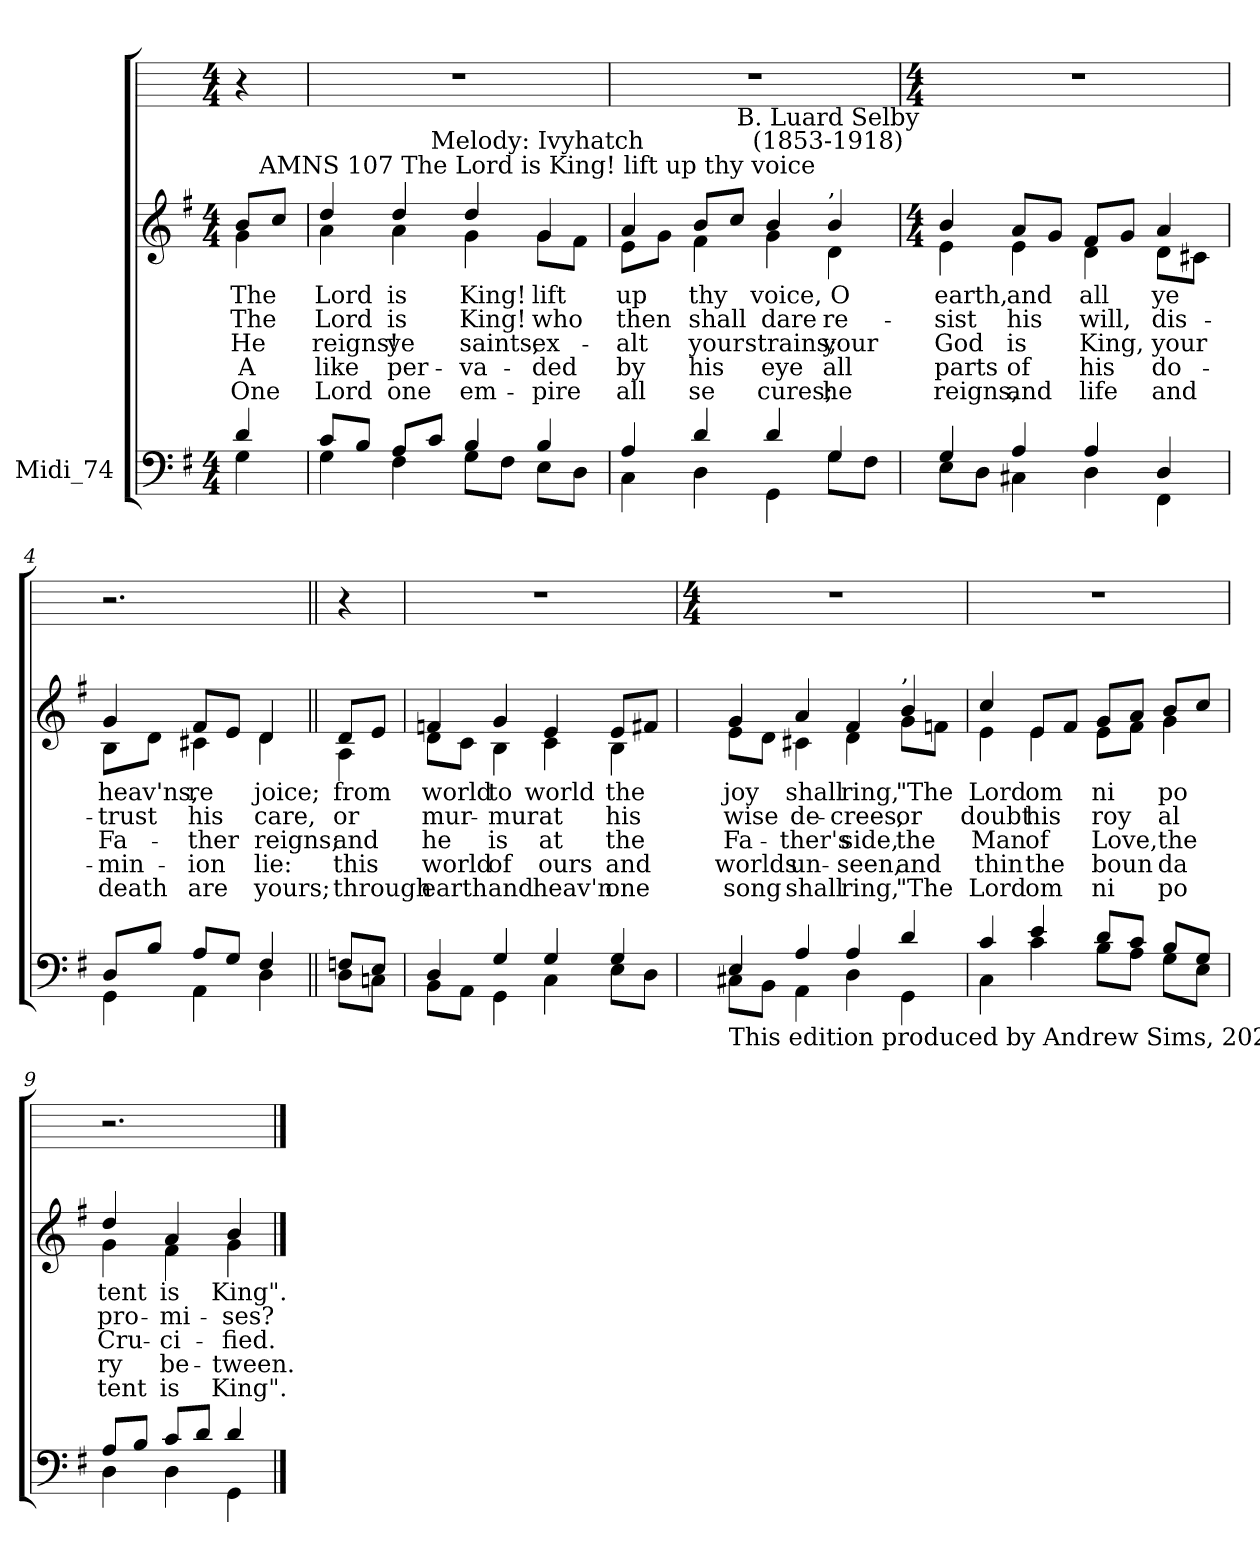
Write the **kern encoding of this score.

**kern	**kern	**text	**text	**text	**text	**text	**kern
*part3	*part2	*part2	*part2	*part2	*part2	*part2	*part1
*staff3	*staff2	*staff2	*staff2	*staff2	*staff2	*staff2	*staff1
*I"Midi_74	*	*	*	*	*	*	*
*clefF4	*clefG2	*	*	*	*	*	*
*k[f#]	*k[f#]	*	*	*	*	*	*
*G:	*G:	*	*	*	*	*	*
*M4/4	*M4/4	*	*	*	*	*	*M4/4
=	=	=	=	=	=	=	=
*^	*	*	*	*	*	*	*
!	!	!LO:TX:a:cj:t=J. Conder\n(1789-1855)	!	!	!	!	!	!
!	!	!	!LO:LY:b	!LO:LY:b	!LO:LY:b	!LO:LY:b	!LO:LY:b	!
*	*	*^	*	*	*	*	*	*
4d/	4G\	8b/L	4g\	The	The	He	A	One	4r
.	.	8cc/J	.	.	.	.	.	.	.
=1	=1	=1	=1	=1	=1	=1	=1	=1	=1
!	!	!	!	!LO:LY:b	!LO:LY:b	!LO:LY:b	!LO:LY:b	!LO:LY:b	!
8c/L	4G\	4dd/	4a\	Lord	Lord	reigns!	like	Lord	1r
8B/J	.	.	.	.	.	.	.	.	.
!	!	!	!	!LO:LY:b	!LO:LY:b	!LO:LY:b	!LO:LY:b	!LO:LY:b	!
8A/L	4F#\	4dd/	4a\	is	is	ye	per-	-one	.
8c/J	.	.	.	.	.	.	.	.	.
!	!	!	!	!LO:LY:b	!LO:LY:b	!LO:LY:b	!LO:LY:b	!LO:LY:b	!
4B/	8G\L	4dd/	4g\	King!	King!	saints,	va-	-em-	.
.	8F#\J	.	.	.	.	.	.	.	.
!	!	!LO:TX:a:cj:t=AMNS 107 The Lord is King! lift up thy voice	!	!	!	!	!	!	!
!	!	!LO:TX:a:cj:t=Melody&colon; Ivyhatch	!	!	!	!	!	!	!
!	!	!	!	!LO:LY:b	!LO:LY:b	!LO:LY:b	!LO:LY:b	!LO:LY:b	!
4B/	8E\L	4g/	8g\L	-lift	who	ex-	-ded	pire	.
.	8D\J	.	8f#\J	.	.	.	.	.	.
=2	=2	=2	=2	=2	=2	=2	=2	=2	=2
!	!	!	!	!LO:LY:b	!LO:LY:b	!LO:LY:b	!LO:LY:b	!LO:LY:b	!
4A/	4C\	4a/	8e\L	up	then	alt	by	all	1r
.	.	.	8g\J	.	.	.	.	.	.
!	!	!	!	!LO:LY:b	!LO:LY:b	!LO:LY:b	!LO:LY:b	!LO:LY:b	!
4d/	4D\	8b/L	4f#\	thy	shall	your	his	se	.
.	.	8cc/J	.	.	.	.	.	.	.
!	!	!	!	!LO:LY:b	!LO:LY:b	!LO:LY:b	!LO:LY:b	!LO:LY:b	!
4d/	4GG\	4b/	4g\	voice,	dare	strains;	eye	cures;	.
!	!	!LO:TX:a:t=,	!	!	!	!	!	!	!
!	!	!LO:TX:a:cj:t=B. Luard Selby\n(1853-1918)	!	!	!	!	!	!	!
!	!	!	!	!LO:LY:b	!LO:LY:b	!LO:LY:b	!LO:LY:b	!LO:LY:b	!
4G/	8G\L	4b/	4d\	O	re-	-your	all	he	.
.	8F#\J	.	.	.	.	.	.	.	.
!!LO:LB:g=z
=3	=3	=3	=3	=3	=3	=3	=3	=3	=3
*	*	*M4/4	*	*	*	*	*	*	*M4/4
!	!	!	!	!LO:LY:b	!LO:LY:b	!LO:LY:b	!LO:LY:b	!LO:LY:b	!
4G/	8E\L	4b/	4e\	earth,	sist	God	parts	reigns,	1r
.	8D\J	.	.	.	.	.	.	.	.
!	!	!	!	!LO:LY:b	!LO:LY:b	!LO:LY:b	!LO:LY:b	!LO:LY:b	!
4A/	4C#X\	8a/L	4e\	and	his	is	of	and	.
.	.	8g/J	.	.	.	.	.	.	.
!	!	!	!	!LO:LY:b	!LO:LY:b	!LO:LY:b	!LO:LY:b	!LO:LY:b	!
4A/	4D\	8f#/L	4d\	all	will,	King,	his	life	.
.	.	8g/J	.	.	.	.	.	.	.
!	!	!	!	!LO:LY:b	!LO:LY:b	!LO:LY:b	!LO:LY:b	!LO:LY:b	!
4D/	4FF#\	4a/	8d\L	ye	dis-	-your	do-	-and	.
.	.	.	8c#X\J	.	.	.	.	.	.
=4	=4	=4	=4	=4	=4	=4	=4	=4	=4
!	!	!	!	!LO:LY:b	!LO:LY:b	!LO:LY:b	!LO:LY:b	!LO:LY:b	!
8D/L	4GG\	4g/	8B\L	heav'ns,	trust	Fa-	-min-	-death	2.r
8B/J	.	.	8d\J	.	.	.	.	.	.
!	!	!	!	!LO:LY:b	!LO:LY:b	!LO:LY:b	!LO:LY:b	!LO:LY:b	!
8A/L	4AA\	8f#/L	4c#X\	re	his	ther	ion	are	.
8G/J	.	8e/J	.	.	.	.	.	.	.
!	!	!	!	!LO:LY:b	!LO:LY:b	!LO:LY:b	!LO:LY:b	!LO:LY:b	!
4F#/	4D\	4d/	4d\	joice;	care,	reigns;	lie:	yours;	.
=5||	=5||	=5||	=5||	=5||	=5||	=5||	=5||	=5||	=5||
!	!	!	!	!LO:LY:b	!LO:LY:b	!LO:LY:b	!LO:LY:b	!LO:LY:b	!
8Fn/L	8D\L	8d/L	4A\	from	or	and	this	through	4r
8E/J	8Cn\J	8e/J	.	.	.	.	.	.	.
=6	=6	=6	=6	=6	=6	=6	=6	=6	=6
!	!	!	!	!LO:LY:b	!LO:LY:b	!LO:LY:b	!LO:LY:b	!LO:LY:b	!
4D/	8BB\L	4fn/	8d\L	world	mur-	-he	world	earth	1r
.	8AA\J	.	8c\J	.	.	.	.	.	.
!	!	!	!	!LO:LY:b	!LO:LY:b	!LO:LY:b	!LO:LY:b	!LO:LY:b	!
4G/	4GG\	4g/	4B\	to	mur	is	of	and	.
!	!	!	!	!LO:LY:b	!LO:LY:b	!LO:LY:b	!LO:LY:b	!LO:LY:b	!
4G/	4C\	4e/	4c\	world	at	at	ours	heav'n	.
!	!	!	!	!LO:LY:b	!LO:LY:b	!LO:LY:b	!LO:LY:b	!LO:LY:b	!
4G/	8E\L	8e/L	4B\	the	his	the	and	one	.
.	8D\J	8f#X/J	.	.	.	.	.	.	.
!!LO:LB:g=z
=7	=7	=7	=7	=7	=7	=7	=7	=7	=7
*	*	*	*	*	*	*	*	*	*M4/4
!LO:TX:b:t=This edition produced by Andrew Sims, 2020	!	!	!	!	!	!	!	!	!
!	!	!	!	!LO:LY:b	!LO:LY:b	!LO:LY:b	!LO:LY:b	!LO:LY:b	!
4E/	8C#X\L	4g/	8e\L	joy	wise	Fa-	-worlds	song	1r
.	8BB\J	.	8d\J	.	.	.	.	.	.
!	!	!	!	!LO:LY:b	!LO:LY:b	!LO:LY:b	!LO:LY:b	!LO:LY:b	!
4A/	4AA\	4a/	4c#X\	shall	de-	-ther's	un-	-shall	.
!	!	!	!	!LO:LY:b	!LO:LY:b	!LO:LY:b	!LO:LY:b	!LO:LY:b	!
4A/	4D\	4f#/	4d\	ring,	crees,	side,	seen,	ring,	.
!	!	!LO:TX:a:t=,	!	!	!	!	!	!	!
!	!	!	!	!LO:LY:b	!LO:LY:b	!LO:LY:b	!LO:LY:b	!LO:LY:b	!
4d/	4GG\	4b/	8g\L	"The	or	the	and	"The	.
.	.	.	8fn\J	.	.	.	.	.	.
=8	=8	=8	=8	=8	=8	=8	=8	=8	=8
!	!	!	!	!LO:LY:b	!LO:LY:b	!LO:LY:b	!LO:LY:b	!LO:LY:b	!
4c/	4C\	4cc/	4e\	Lord	doubt	Man	thin	Lord	1r
!	!	!	!	!LO:LY:b	!LO:LY:b	!LO:LY:b	!LO:LY:b	!LO:LY:b	!
4e/	4c\	8e/L	4e\	om	his	of	the	om	.
.	.	8f#/J	.	.	.	.	.	.	.
!	!	!	!	!LO:LY:b	!LO:LY:b	!LO:LY:b	!LO:LY:b	!LO:LY:b	!
8d/L	8B\L	8g/L	8e\L	ni	roy	Love,	boun	ni	.
8c/J	8A\J	8a/J	8f#\J	.	.	.	.	.	.
!	!	!	!	!LO:LY:b	!LO:LY:b	!LO:LY:b	!LO:LY:b	!LO:LY:b	!
8B/L	8G\L	8b/L	4g\	po	al	the	da	po	.
8G/J	8E\J	8cc/J	.	.	.	.	.	.	.
=9	=9	=9	=9	=9	=9	=9	=9	=9	=9
!	!	!	!	!LO:LY:b	!LO:LY:b	!LO:LY:b	!LO:LY:b	!LO:LY:b	!
8A/L	4D\	4dd/	4g\	tent	pro-	-Cru-	-ry	tent	2.r
8B/J	.	.	.	.	.	.	.	.	.
!	!	!	!	!LO:LY:b	!LO:LY:b	!LO:LY:b	!LO:LY:b	!LO:LY:b	!
8c/L	4D\	4a/	4f#\	is	mi-	-ci-	-be-	-is	.
8d/J	.	.	.	.	.	.	.	.	.
!	!	!	!	!LO:LY:b	!LO:LY:b	!LO:LY:b	!LO:LY:b	!LO:LY:b	!
4d/	4GG\	4b/	4g\	King".	ses?	fied.	tween.	King".	.
*v	*v	*	*	*	*	*	*	*	*
*	*v	*v	*	*	*	*	*	*
==	==	==	==	==	==	==	==
*-	*-	*-	*-	*-	*-	*-	*-
